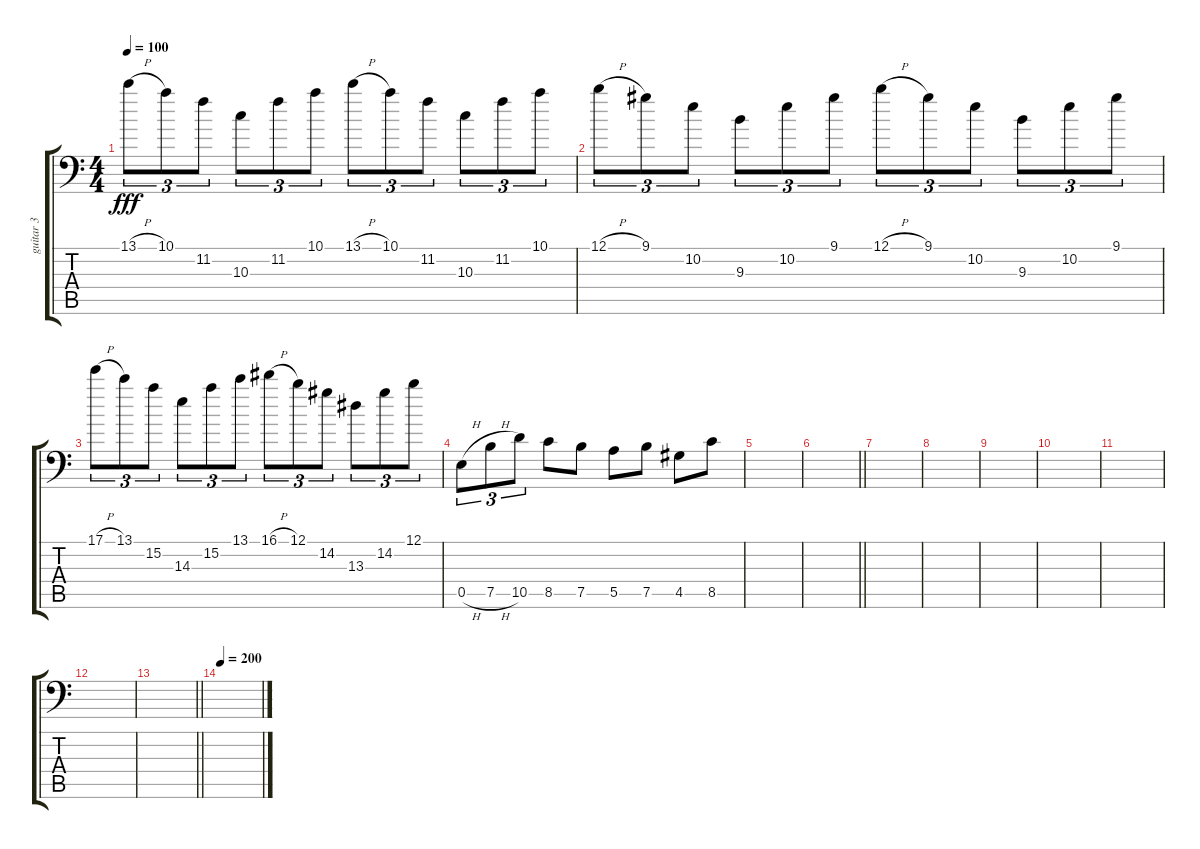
\track ("guitar 3" "guitar 3") {instrument distortionguitar}
\staff {score tabs}
\tuning (B3 Gb3 D3 A2 E2 A1) {hide}
\ts (4 4)
\tempo 100
\clef f4
\ks c
13.1{h}.8{tu (3 2) dy fff} 10.1.8{tu (3 2)} 11.2.8{tu (3 2)} 10.3.8{tu (3 2)} 11.2.8{tu (3 2)} 10.1.8{tu (3 2)} 13.1{h}.8{tu (3 2)} 10.1.8{tu (3 2)} 11.2.8{tu (3 2)} 10.3.8{tu (3 2)} 11.2.8{tu (3 2)} 10.1.8{tu (3 2)} |
12.1{h}.8{tu (3 2)} 9.1.8{tu (3 2)} 10.2.8{tu (3 2)} 9.3.8{tu (3 2)} 10.2.8{tu (3 2)} 9.1.8{tu (3 2)} 12.1{h}.8{tu (3 2)} 9.1.8{tu (3 2)} 10.2.8{tu (3 2)} 9.3.8{tu (3 2)} 10.2.8{tu (3 2)} 9.1.8{tu (3 2)} |
17.1{h}.8{tu (3 2)} 13.1.8{tu (3 2)} 15.2.8{tu (3 2)} 14.3.8{tu (3 2)} 15.2.8{tu (3 2)} 13.1.8{tu (3 2)} 16.1{h}.8{tu (3 2)} 12.1.8{tu (3 2)} 14.2.8{tu (3 2)} 13.3.8{tu (3 2)} 14.2.8{tu (3 2)} 12.1.8{tu (3 2)} |
0.5{h}.8{tu (3 2)} 7.5{h}.8{tu (3 2)} 10.5.8{tu (3 2)} 8.5.8 7.5.8 5.5.8 7.5.8 4.5.8 8.5.8 |
|
\barLineRight lightlight
|
|
|
|
|
|
|
\barLineRight lightlight
|
\tempo 200
